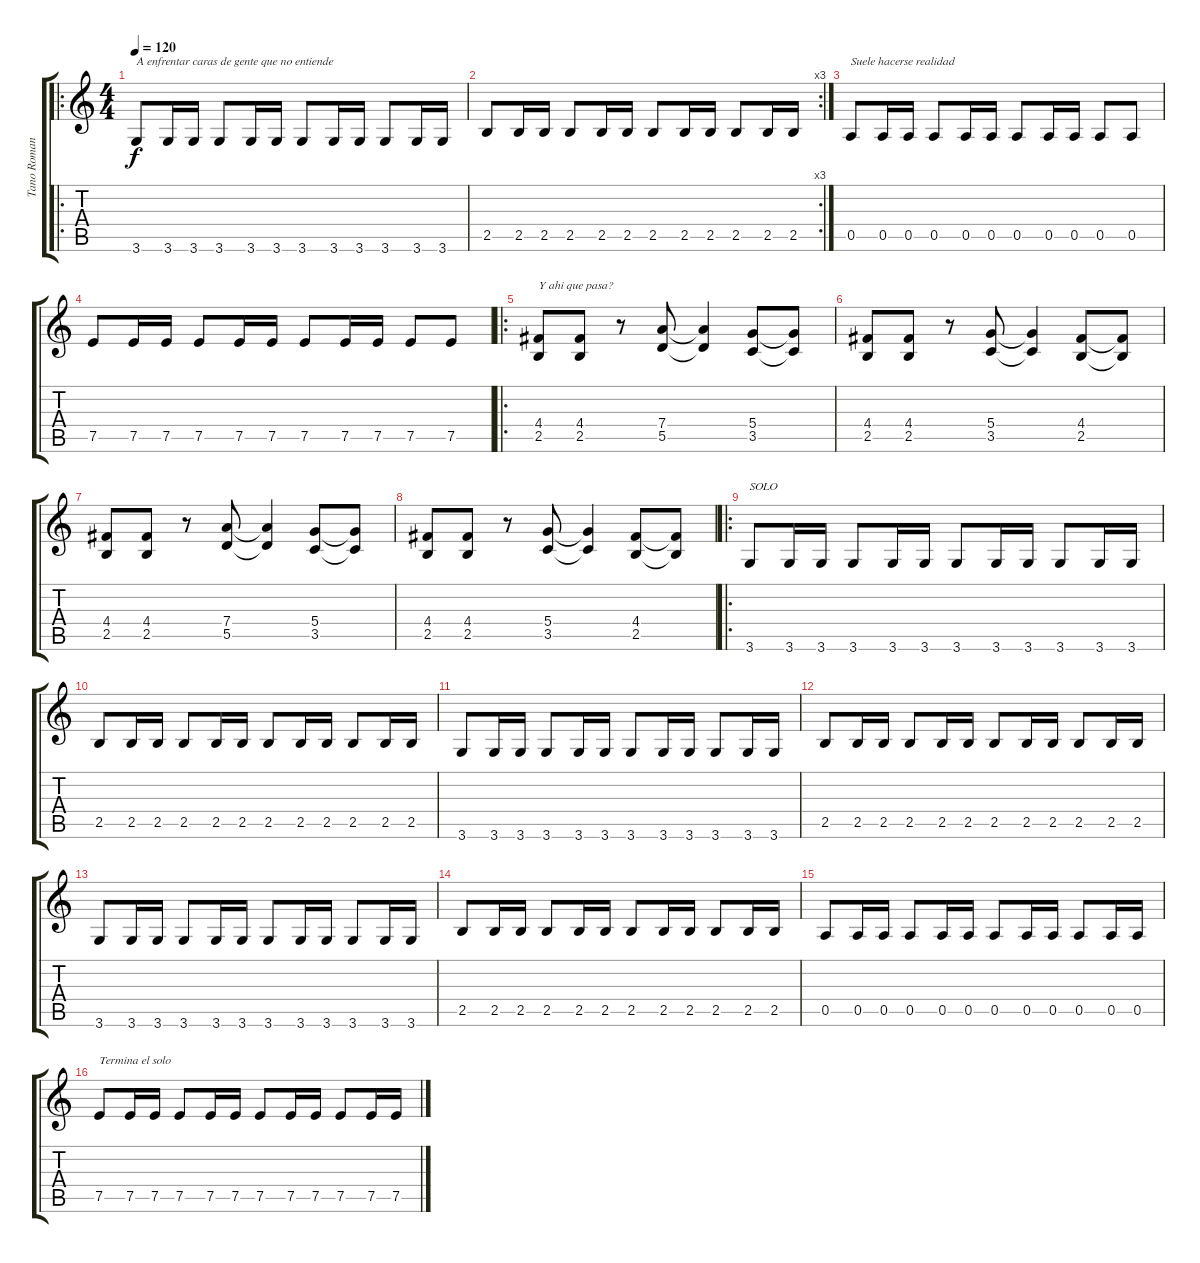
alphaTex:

\track ("Tano Romano" "Tano Roman") {instrument distortionguitar}
\staff {score tabs}
\tuning (E4 B3 G3 D3 A2 E2) {hide}
\ro
\ts (4 4)
\tempo 120
\clef g2
\ks c
3.6.8{txt "A enfrentar caras de gente que no entiende" dy f} 3.6.16 3.6.16 3.6.8 3.6.16 3.6.16 3.6.8 3.6.16 3.6.16 3.6.8 3.6.16 3.6.16 |
\rc 3
2.5.8 2.5.16 2.5.16 2.5.8 2.5.16 2.5.16 2.5.8 2.5.16 2.5.16 2.5.8 2.5.16 2.5.16 |
0.5.8{txt "Suele hacerse realidad"} 0.5.16 0.5.16 0.5.8 0.5.16 0.5.16 0.5.8 0.5.16 0.5.16 0.5.8 0.5.8 |
7.5.8 7.5.16 7.5.16 7.5.8 7.5.16 7.5.16 7.5.8 7.5.16 7.5.16 7.5.8 7.5.8 |
\ro
(4.4 2.5).8{txt "Y ahi que pasa?"} (4.4 2.5).8 r.8 (7.4 5.5).8 (7.4{t} 5.5{t}).4 (5.4 3.5).8 (5.4{t} 3.5{t}).8 |
(4.4 2.5).8 (4.4 2.5).8 r.8 (5.4 3.5).8 (5.4{t} 3.5{t}).4 (4.4 2.5).8 (4.4{t} 2.5{t}).8 |
(4.4 2.5).8 (4.4 2.5).8 r.8 (7.4 5.5).8 (7.4{t} 5.5{t}).4 (5.4 3.5).8 (5.4{t} 3.5{t}).8 |
(4.4 2.5).8 (4.4 2.5).8 r.8 (5.4 3.5).8 (5.4{t} 3.5{t}).4 (4.4 2.5).8 (4.4{t} 2.5{t}).8 |
\ro
3.6.8{txt "SOLO" volume 5} 3.6.16 3.6.16 3.6.8 3.6.16 3.6.16 3.6.8 3.6.16 3.6.16 3.6.8 3.6.16 3.6.16 |
2.5.8 2.5.16 2.5.16 2.5.8 2.5.16 2.5.16 2.5.8 2.5.16 2.5.16 2.5.8 2.5.16 2.5.16 |
3.6.8 3.6.16 3.6.16 3.6.8 3.6.16 3.6.16 3.6.8 3.6.16 3.6.16 3.6.8 3.6.16 3.6.16 |
2.5.8 2.5.16 2.5.16 2.5.8 2.5.16 2.5.16 2.5.8 2.5.16 2.5.16 2.5.8 2.5.16 2.5.16 |
3.6.8 3.6.16 3.6.16 3.6.8 3.6.16 3.6.16 3.6.8 3.6.16 3.6.16 3.6.8 3.6.16 3.6.16 |
2.5.8 2.5.16 2.5.16 2.5.8 2.5.16 2.5.16 2.5.8 2.5.16 2.5.16 2.5.8 2.5.16 2.5.16 |
0.5.8 0.5.16 0.5.16 0.5.8 0.5.16 0.5.16 0.5.8 0.5.16 0.5.16 0.5.8 0.5.16 0.5.16 |
7.5.8{txt "Termina el solo"} 7.5.16 7.5.16 7.5.8 7.5.16 7.5.16 7.5.8 7.5.16 7.5.16 7.5.8 7.5.16 7.5.16
